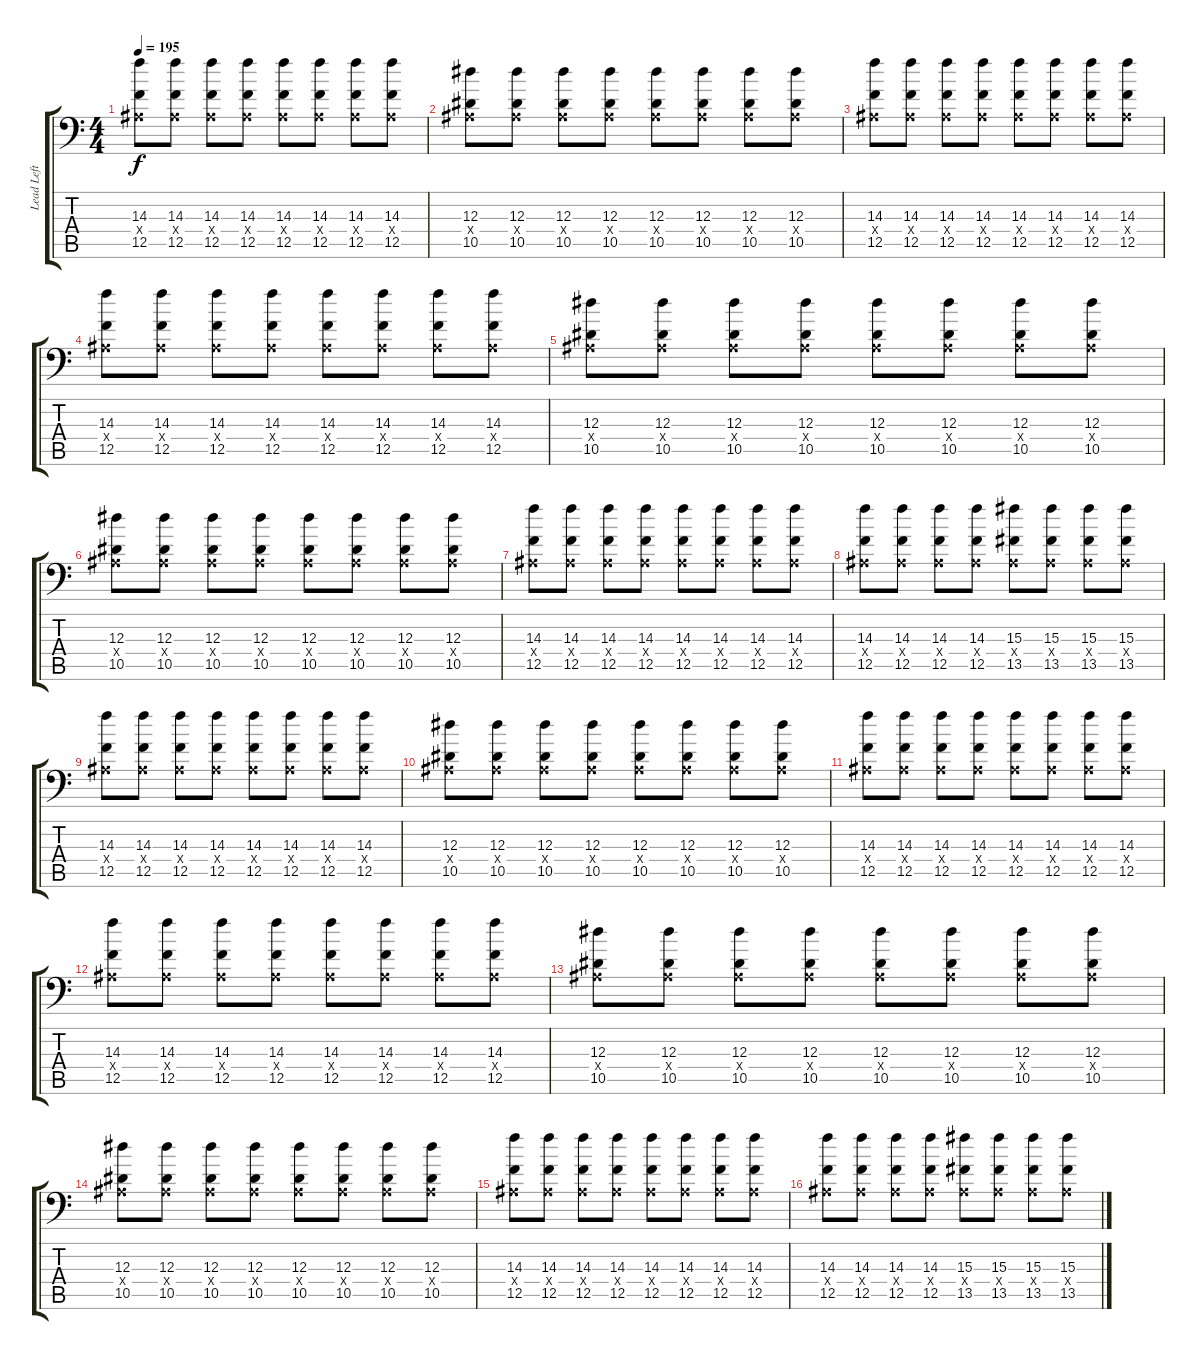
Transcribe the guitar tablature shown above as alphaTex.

\track ("Lead Left 1" "Lead Left ") {instrument distortionguitar}
\staff {score tabs}
\tuning (C4 G3 Eb3 Bb2 F2 Bb1) {hide}
\ts (4 4)
\tempo 195
\clef f4
\ks c
(14.3 0.4{x} 12.5).8{dy f} (14.3 0.4{x} 12.5).8 (14.3 0.4{x} 12.5).8 (14.3 0.4{x} 12.5).8 (14.3 0.4{x} 12.5).8 (14.3 0.4{x} 12.5).8 (14.3 0.4{x} 12.5).8 (14.3 0.4{x} 12.5).8 |
(12.3 0.4{x} 10.5).8 (12.3 0.4{x} 10.5).8 (12.3 0.4{x} 10.5).8 (12.3 0.4{x} 10.5).8 (12.3 0.4{x} 10.5).8 (12.3 0.4{x} 10.5).8 (12.3 0.4{x} 10.5).8 (12.3 0.4{x} 10.5).8 |
(14.3 0.4{x} 12.5).8 (14.3 0.4{x} 12.5).8 (14.3 0.4{x} 12.5).8 (14.3 0.4{x} 12.5).8 (14.3 0.4{x} 12.5).8 (14.3 0.4{x} 12.5).8 (14.3 0.4{x} 12.5).8 (14.3 0.4{x} 12.5).8 |
(14.3 0.4{x} 12.5).8 (14.3 0.4{x} 12.5).8 (14.3 0.4{x} 12.5).8 (14.3 0.4{x} 12.5).8 (14.3 0.4{x} 12.5).8 (14.3 0.4{x} 12.5).8 (14.3 0.4{x} 12.5).8 (14.3 0.4{x} 12.5).8 |
(12.3 0.4{x} 10.5).8 (12.3 0.4{x} 10.5).8 (12.3 0.4{x} 10.5).8 (12.3 0.4{x} 10.5).8 (12.3 0.4{x} 10.5).8 (12.3 0.4{x} 10.5).8 (12.3 0.4{x} 10.5).8 (12.3 0.4{x} 10.5).8 |
(12.3 0.4{x} 10.5).8 (12.3 0.4{x} 10.5).8 (12.3 0.4{x} 10.5).8 (12.3 0.4{x} 10.5).8 (12.3 0.4{x} 10.5).8 (12.3 0.4{x} 10.5).8 (12.3 0.4{x} 10.5).8 (12.3 0.4{x} 10.5).8 |
(14.3 0.4{x} 12.5).8 (14.3 0.4{x} 12.5).8 (14.3 0.4{x} 12.5).8 (14.3 0.4{x} 12.5).8 (14.3 0.4{x} 12.5).8 (14.3 0.4{x} 12.5).8 (14.3 0.4{x} 12.5).8 (14.3 0.4{x} 12.5).8 |
(14.3 0.4{x} 12.5).8 (14.3 0.4{x} 12.5).8 (14.3 0.4{x} 12.5).8 (14.3 0.4{x} 12.5).8 (15.3 0.4{x} 13.5).8 (15.3 0.4{x} 13.5).8 (15.3 0.4{x} 13.5).8 (15.3 0.4{x} 13.5).8 |
(14.3 0.4{x} 12.5).8 (14.3 0.4{x} 12.5).8 (14.3 0.4{x} 12.5).8 (14.3 0.4{x} 12.5).8 (14.3 0.4{x} 12.5).8 (14.3 0.4{x} 12.5).8 (14.3 0.4{x} 12.5).8 (14.3 0.4{x} 12.5).8 |
(12.3 0.4{x} 10.5).8 (12.3 0.4{x} 10.5).8 (12.3 0.4{x} 10.5).8 (12.3 0.4{x} 10.5).8 (12.3 0.4{x} 10.5).8 (12.3 0.4{x} 10.5).8 (12.3 0.4{x} 10.5).8 (12.3 0.4{x} 10.5).8 |
(14.3 0.4{x} 12.5).8 (14.3 0.4{x} 12.5).8 (14.3 0.4{x} 12.5).8 (14.3 0.4{x} 12.5).8 (14.3 0.4{x} 12.5).8 (14.3 0.4{x} 12.5).8 (14.3 0.4{x} 12.5).8 (14.3 0.4{x} 12.5).8 |
(14.3 0.4{x} 12.5).8 (14.3 0.4{x} 12.5).8 (14.3 0.4{x} 12.5).8 (14.3 0.4{x} 12.5).8 (14.3 0.4{x} 12.5).8 (14.3 0.4{x} 12.5).8 (14.3 0.4{x} 12.5).8 (14.3 0.4{x} 12.5).8 |
(12.3 0.4{x} 10.5).8 (12.3 0.4{x} 10.5).8 (12.3 0.4{x} 10.5).8 (12.3 0.4{x} 10.5).8 (12.3 0.4{x} 10.5).8 (12.3 0.4{x} 10.5).8 (12.3 0.4{x} 10.5).8 (12.3 0.4{x} 10.5).8 |
(12.3 0.4{x} 10.5).8 (12.3 0.4{x} 10.5).8 (12.3 0.4{x} 10.5).8 (12.3 0.4{x} 10.5).8 (12.3 0.4{x} 10.5).8 (12.3 0.4{x} 10.5).8 (12.3 0.4{x} 10.5).8 (12.3 0.4{x} 10.5).8 |
(14.3 0.4{x} 12.5).8 (14.3 0.4{x} 12.5).8 (14.3 0.4{x} 12.5).8 (14.3 0.4{x} 12.5).8 (14.3 0.4{x} 12.5).8 (14.3 0.4{x} 12.5).8 (14.3 0.4{x} 12.5).8 (14.3 0.4{x} 12.5).8 |
(14.3 0.4{x} 12.5).8 (14.3 0.4{x} 12.5).8 (14.3 0.4{x} 12.5).8 (14.3 0.4{x} 12.5).8 (15.3 0.4{x} 13.5).8 (15.3 0.4{x} 13.5).8 (15.3 0.4{x} 13.5).8 (15.3 0.4{x} 13.5).8
